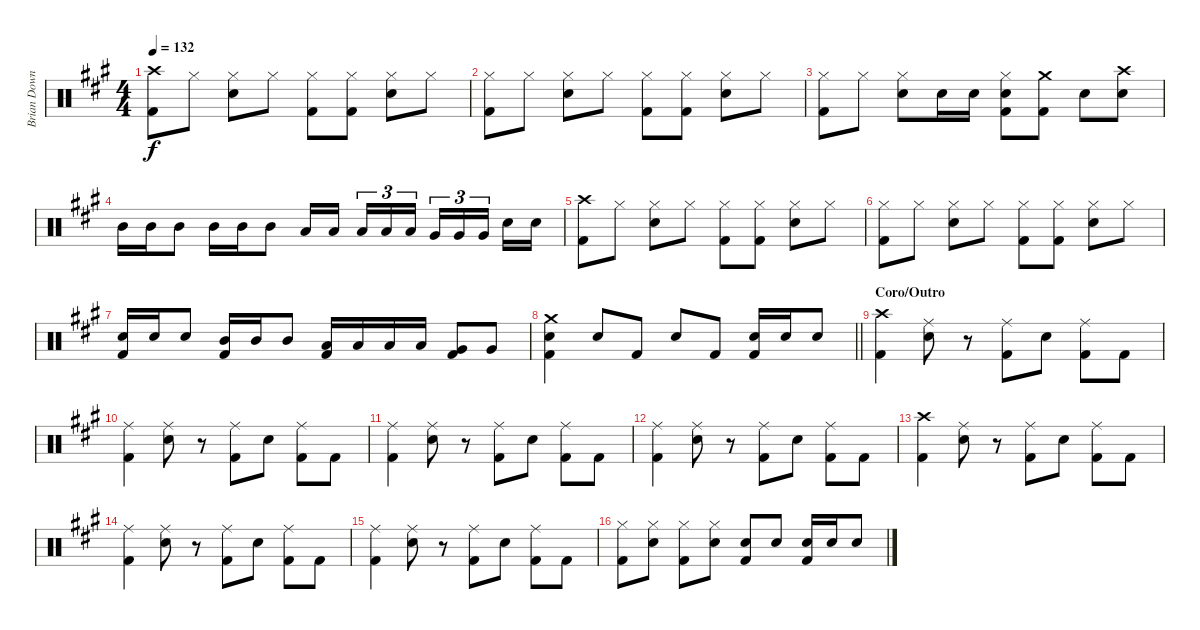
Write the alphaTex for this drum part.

\track ("Brian Downey" "Brian Down") {instrument percussion}
\staff {score}
\articulation defaults
\ts (4 4)
\tempo 132
\clef neutral
\ks a
("Crash high (hit)" "Kick (hit) 2").8{dy f} "Hi-Hat (closed)".8 ("Hi-Hat (closed)" "Snare (hit) 2").8 "Hi-Hat (closed)".8 ("Hi-Hat (closed)" "Kick (hit) 2").8 ("Hi-Hat (closed)" "Kick (hit) 2").8 ("Hi-Hat (closed)" "Snare (hit) 2").8 "Hi-Hat (closed)".8 |
("Hi-Hat (closed)" "Kick (hit) 2").8 "Hi-Hat (closed)".8 ("Hi-Hat (closed)" "Snare (hit) 2").8 "Hi-Hat (closed)".8 ("Hi-Hat (closed)" "Kick (hit) 2").8 ("Hi-Hat (closed)" "Kick (hit) 2").8 ("Hi-Hat (closed)" "Snare (hit) 2").8 "Hi-Hat (closed)".8 |
("Hi-Hat (closed)" "Kick (hit) 2").8 "Hi-Hat (closed)".8 ("Hi-Hat (closed)" "Snare (hit) 2").8 "Snare (hit) 2".16 "Snare (hit) 2".16 ("Hi-Hat (closed)" "Snare (hit) 2" "Kick (hit) 2").8 ("Crash medium (hit)" "Kick (hit) 2").8 "Snare (hit) 2".8 ("Crash high (hit)" "Snare (hit) 2").8 |
"Mid Tom (hit)".16 "Mid Tom (hit)".16 "Mid Tom (hit)".8 "Mid Tom (hit)".16 "Mid Tom (hit)".16 "Mid Tom (hit)".8 "Low Tom (hit)".16 "Low Tom (hit)".16{beam splitsecondary} "Low Tom (hit)".16{tu (3 2)} "Low Tom (hit)".16{tu (3 2)} "Low Tom (hit)".16{tu (3 2)} "Very Low Tom (hit)".16{tu (3 2)} "Very Low Tom (hit)".16{tu (3 2)} "Very Low Tom (hit)".16{tu (3 2) beam splitsecondary} "Snare (hit) 2".16 "Snare (hit) 2".16 |
("Crash high (hit)" "Kick (hit) 2").8 "Hi-Hat (closed)".8 ("Hi-Hat (closed)" "Snare (hit) 2").8 "Hi-Hat (closed)".8 ("Hi-Hat (closed)" "Kick (hit) 2").8 ("Hi-Hat (closed)" "Kick (hit) 2").8 ("Hi-Hat (closed)" "Snare (hit) 2").8 "Hi-Hat (closed)".8 |
("Hi-Hat (closed)" "Kick (hit) 2").8 "Hi-Hat (closed)".8 ("Hi-Hat (closed)" "Snare (hit) 2").8 "Hi-Hat (closed)".8 ("Hi-Hat (closed)" "Kick (hit) 2").8 ("Hi-Hat (closed)" "Kick (hit) 2").8 ("Hi-Hat (closed)" "Snare (hit) 2").8 "Hi-Hat (closed)".8 |
("Snare (hit) 2" "Kick (hit) 2").16 "Snare (hit) 2".16 "Snare (hit) 2".8 ("Mid Tom (hit)" "Kick (hit) 2").16 "Mid Tom (hit)".16 "Mid Tom (hit)".8 ("Low Tom (hit)" "Kick (hit) 2").16 "Low Tom (hit)".16 "Low Tom (hit)".16 "Low Tom (hit)".16 ("Very Low Tom (hit)" "Kick (hit) 2").8 "Very Low Tom (hit)".8 |
\barLineRight lightlight
("Crash medium (hit)" "Snare (hit) 2" "Kick (hit) 2").4 "Snare (hit) 2".8 "Kick (hit) 2".8 "Snare (hit) 2".8 "Kick (hit) 2".8 ("Snare (hit) 2" "Kick (hit) 2").16 "Snare (hit) 2".16 "Snare (hit) 2".8 |
\section ("" "Coro/Outro")
("Crash high (hit)" "Kick (hit) 2").4 ("Ride (middle)" "Snare (hit) 2").8 r.8 ("Ride (middle)" "Kick (hit) 2").8 "Snare (hit) 2".8 ("Ride (middle)" "Kick (hit) 2").8 "Kick (hit) 2".8 |
("Ride (middle)" "Kick (hit) 2").4 ("Ride (middle)" "Snare (hit) 2").8 r.8 ("Ride (middle)" "Kick (hit) 2").8 "Snare (hit) 2".8 ("Ride (middle)" "Kick (hit) 2").8 "Kick (hit) 2".8 |
("Ride (middle)" "Kick (hit) 2").4 ("Ride (middle)" "Snare (hit) 2").8 r.8 ("Ride (middle)" "Kick (hit) 2").8 "Snare (hit) 2".8 ("Ride (middle)" "Kick (hit) 2").8 "Kick (hit) 2".8 |
("Ride (middle)" "Kick (hit) 2").4 ("Ride (middle)" "Snare (hit) 2").8 r.8 ("Ride (middle)" "Kick (hit) 2").8 "Snare (hit) 2".8 ("Ride (middle)" "Kick (hit) 2").8 "Kick (hit) 2".8 |
("Crash high (hit)" "Kick (hit) 2").4 ("Ride (middle)" "Snare (hit) 2").8 r.8 ("Ride (middle)" "Kick (hit) 2").8 "Snare (hit) 2".8 ("Ride (middle)" "Kick (hit) 2").8 "Kick (hit) 2".8 |
("Ride (middle)" "Kick (hit) 2").4 ("Ride (middle)" "Snare (hit) 2").8 r.8 ("Ride (middle)" "Kick (hit) 2").8 "Snare (hit) 2".8 ("Ride (middle)" "Kick (hit) 2").8 "Kick (hit) 2".8 |
("Ride (middle)" "Kick (hit) 2").4 ("Ride (middle)" "Snare (hit) 2").8 r.8 ("Ride (middle)" "Kick (hit) 2").8 "Snare (hit) 2".8 ("Ride (middle)" "Kick (hit) 2").8 "Kick (hit) 2".8 |
("Hi-Hat (closed)" "Kick (hit) 2").8 ("Hi-Hat (closed)" "Snare (hit) 2").8 ("Hi-Hat (closed)" "Kick (hit) 2").8 ("Hi-Hat (closed)" "Snare (hit) 2").8 ("Snare (hit) 2" "Kick (hit) 2").8 "Snare (hit) 2".8 ("Snare (hit) 2" "Kick (hit) 2").16 "Snare (hit) 2".16 "Snare (hit) 2".8
